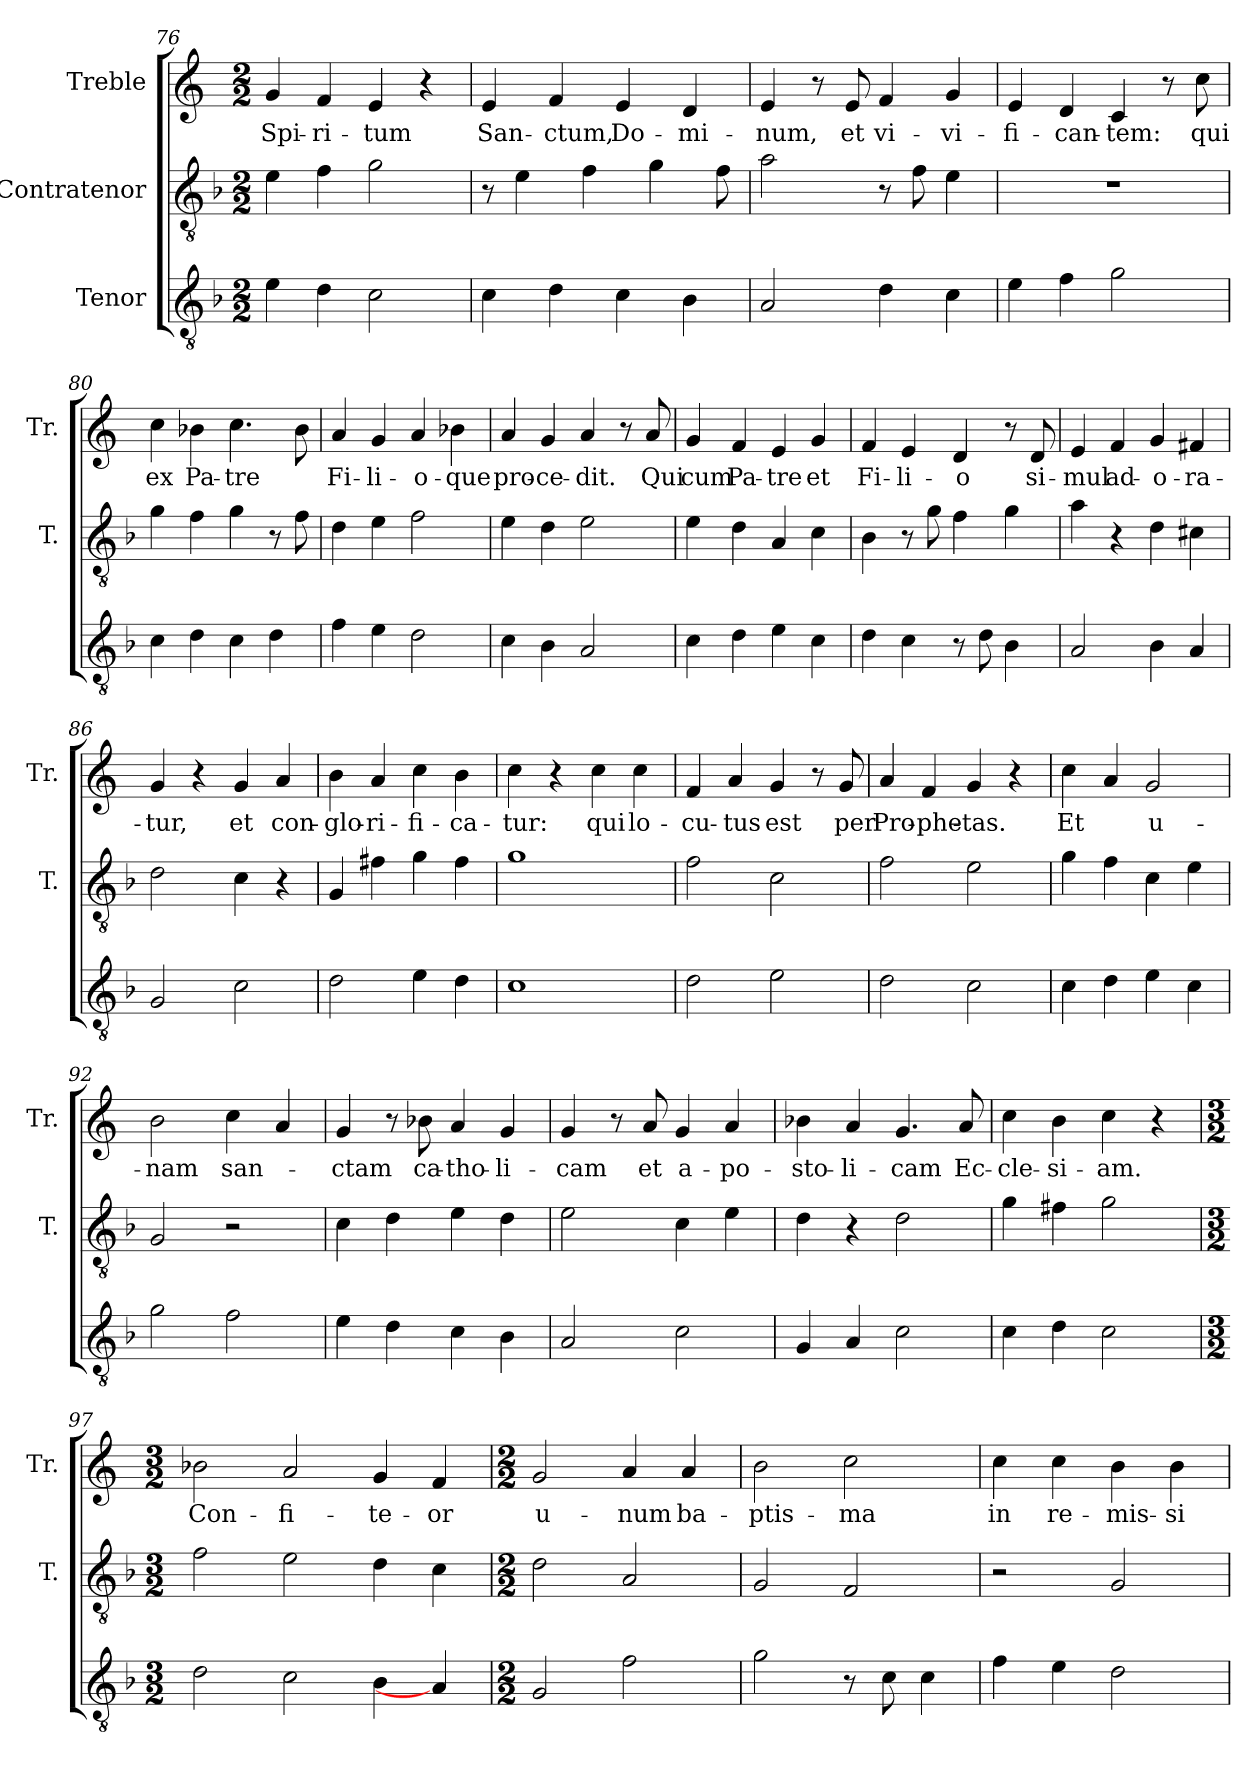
**kern	**kern	**kern	**text
*part3	*part2	*part1	*part1
*staff3	*staff2	*staff1	*staff1
*I"Tenor	*I"Contratenor	*I"Treble	*
*	*I'T.	*I'Tr.	*
*clefGv2	*clefGv2	*clefG2	*
*	*ITrd7c12	*	*
*k[b-]	*k[b-]	*k[]	*
*d:	*d:	*C:	*
*M2/2	*M2/2	*M2/2	*
=76	=76	=76	=76
!	!	!	!LO:LY:b:color=#000000
4ei\	4Ei\	4gi/	Spi-
!	!	!	!LO:LY:b:color=#000000
4di\	4Fi\	4fi/	-ri-
!	!	!	!LO:LY:b:color=#000000
2ci\	2Gi\	4ei/	-tum
.	.	4r	.
!!LO:LB:g=z
=77	=77	=77	=77
!	!	!	!LO:LY:b:color=#000000
4ci\	8r	4ei/	San-
.	4Ei\	.	.
!	!	!	!LO:LY:b:color=#000000
4di\	.	4fi/	-ctum,
.	4Fi\	.	.
!	!	!	!LO:LY:b:color=#000000
4ci\	.	4ei/	Do-
.	4Gi\	.	.
!	!	!	!LO:LY:b:color=#000000
4B-i\	.	4di/	-mi-
.	8Fi\L	.	.
=78	=78	=78	=78
!	!	!	!LO:LY:b:color=#000000
2Ai/	2Ai\	4ei/	-num,
.	.	8r	.
!	!	!	!LO:LY:b:color=#000000
.	.	8ei/L	et
!	!	!	!LO:LY:b:color=#000000
4di\	8r	4fi/	vi-
.	8Fi\L	.	.
!	!	!	!LO:LY:b:color=#000000
4ci\	4Ei\	4gi/	-vi-
=79	=79	=79	=79
!	!	!	!LO:LY:b:color=#000000
4ei\	1r	4ei/	-fi-
!	!	!	!LO:LY:b:color=#000000
4fi\	.	4di/	-can-
!	!	!	!LO:LY:b:color=#000000
2gi\	.	4ci/	-tem:
.	.	8r	.
!	!	!	!LO:LY:b:color=#000000
.	.	8cci\L	qui
=80	=80	=80	=80
!	!	!	!LO:LY:b:color=#000000
4ci\	4Gi\	4cci\	ex
!	!	!	!LO:LY:b:color=#000000
4di\	4Fi\	4b-Xi\	Pa-
!	!	!	!LO:LY:b:color=#000000
4ci\	4Gi\	4.cci\	-tre
4di\	8r	.	.
.	8Fi\L	8b-i\L	.
=81	=81	=81	=81
!	!	!	!LO:LY:b:color=#000000
4fi\	4Di\	4ai/	Fi-
!	!	!	!LO:LY:b:color=#000000
4ei\	4Ei\	4gi/	-li-
!	!	!	!LO:LY:b:color=#000000
2di\	2Fi\	4ai/	-o-
!	!	!	!LO:LY:b:color=#000000
.	.	4b-Xi\	-que
!!LO:PB:g=z
=82	=82	=82	=82
!	!	!	!LO:LY:b:color=#000000
4ci\	4Ei\	4ai/	pro-
!	!	!	!LO:LY:b:color=#000000
4B-i\	4Di\	4gi/	-ce-
!	!	!	!LO:LY:b:color=#000000
2Ai/	2Ei\	4ai/	-dit.
.	.	8r	.
!	!	!	!LO:LY:b:color=#000000
.	.	8ai/L	Qui
=83	=83	=83	=83
!	!	!	!LO:LY:b:color=#000000
4ci\	4Ei\	4gi/	cum
!	!	!	!LO:LY:b:color=#000000
4di\	4Di\	4fi/	Pa-
!	!	!	!LO:LY:b:color=#000000
4ei\	4AAi/	4ei/	-tre
!	!	!	!LO:LY:b:color=#000000
4ci\	4Ci\	4gi/	et
=84	=84	=84	=84
!	!	!	!LO:LY:b:color=#000000
4di\	4BB-i\	4fi/	Fi-
!	!	!	!LO:LY:b:color=#000000
4ci\	8r	4ei/	-li-
.	8Gi\L	.	.
!	!	!	!LO:LY:b:color=#000000
8r	4Fi\	4di/	-o
8di\L	.	.	.
4B-i\	4Gi\	8r	.
!	!	!	!LO:LY:b:color=#000000
.	.	8di/L	si-
=85	=85	=85	=85
!	!	!	!LO:LY:b:color=#000000
2Ai/	4Ai\	4ei/	-mul
!	!	!	!LO:LY:b:color=#000000
.	4r	4fi/	ad-
!	!	!	!LO:LY:b:color=#000000
4B-i\	4Di\	4gi/	-o-
!	!	!	!LO:LY:b:color=#000000
4Ai/	4C#Xi\	4f#Xi/	-ra-
=86	=86	=86	=86
!	!	!	!LO:LY:b:color=#000000
2Gi/	2Di\	4gi/	-tur,
.	.	4r	.
!	!	!	!LO:LY:b:color=#000000
2ci\	4Ci\	4gi/	et
!	!	!	!LO:LY:b:color=#000000
.	4r	4ai/	con-
=87	=87	=87	=87
!	!	!	!LO:LY:b:color=#000000
2di\	4GGi/	4bi\	-glo-
!	!	!	!LO:LY:b:color=#000000
.	4F#Xi\	4ai/	-ri-
!	!	!	!LO:LY:b:color=#000000
4ei\	4Gi\	4cci\	-fi-
!	!	!	!LO:LY:b:color=#000000
4di\	4F#i\	4bi\	-ca-
!!LO:LB:g=z
=88	=88	=88	=88
!	!	!	!LO:LY:b:color=#000000
1ci\	1Gi\	4cci\	-tur:
.	.	4r	.
!	!	!	!LO:LY:b:color=#000000
.	.	4cci\	qui
!	!	!	!LO:LY:b:color=#000000
.	.	4cci\	lo-
=89	=89	=89	=89
!	!	!	!LO:LY:b:color=#000000
2di\	2Fi\	4fi/	-cu-
!	!	!	!LO:LY:b:color=#000000
.	.	4ai/	-tus
!	!	!	!LO:LY:b:color=#000000
2ei\	2Ci\	4gi/	est
.	.	8r	.
!	!	!	!LO:LY:b:color=#000000
.	.	8gi/L	per
=90	=90	=90	=90
!	!	!	!LO:LY:b:color=#000000
2di\	2Fi\	4ai/	Pro-
!	!	!	!LO:LY:b:color=#000000
.	.	4fi/	-phe-
!	!	!	!LO:LY:b:color=#000000
2ci\	2Ei\	4gi/	-tas.
.	.	4r	.
=91	=91	=91	=91
!	!	!	!LO:LY:b:color=#000000
4ci\	4Gi\	4cci\	Et
4di\	4Fi\	4ai/	.
!	!	!	!LO:LY:b:color=#000000
4ei\	4Ci\	2gi/	u-
4ci\	4Ei\	.	.
=92	=92	=92	=92
!	!	!	!LO:LY:b:color=#000000
2gi\	2GGi/	2bi\	-nam
!	!	!	!LO:LY:b:color=#000000
2fi\	2r	4cci\	san-
.	.	4ai/	.
=93	=93	=93	=93
!	!	!	!LO:LY:b:color=#000000
4ei\	4Ci\	4gi/	-ctam
4di\	4Di\	8r	.
!	!	!	!LO:LY:b:color=#000000
.	.	8b-Xi\L	ca-
!	!	!	!LO:LY:b:color=#000000
4ci\	4Ei\	4ai/	-tho-
!	!	!	!LO:LY:b:color=#000000
4B-i\	4Di\	4gi/	-li-
!!LO:LB:g=z
=94	=94	=94	=94
!	!	!	!LO:LY:b:color=#000000
2Ai/	2Ei\	4gi/	-cam
.	.	8r	.
!	!	!	!LO:LY:b:color=#000000
.	.	8ai/L	et
!	!	!	!LO:LY:b:color=#000000
2ci\	4Ci\	4gi/	a-
!	!	!	!LO:LY:b:color=#000000
.	4Ei\	4ai/	-po-
=95	=95	=95	=95
!	!	!	!LO:LY:b:color=#000000
4Gi/	4Di\	4b-Xi\	-sto-
!	!	!	!LO:LY:b:color=#000000
4Ai/	4r	4ai/	-li-
!	!	!	!LO:LY:b:color=#000000
2ci\	2Di\	4.gi/	-cam
!	!	!	!LO:LY:b:color=#000000
.	.	8ai/L	Ec-
=96	=96	=96	=96
!	!	!	!LO:LY:b:color=#000000
4ci\	4Gi\	4cci\	-cle-
!	!	!	!LO:LY:b:color=#000000
4di\	4F#Xi\	4bi\	-si-
!	!	!	!LO:LY:b:color=#000000
2ci\	2Gi\	4cci\	-am.
.	.	4r	.
=97	=97	=97	=97
*M3/2	*M3/2	*M3/2	*
!	!	!	!LO:LY:b:color=#000000
2di\	2Fi\	2b-Xi\	Con-
!	!	!	!LO:LY:b:color=#000000
2ci\	2Ei\	2ai/	-fi-
!	!	!	!LO:LY:b:color=#000000
4B-i\	4Di\	4gi/	-te-
!	!	!	!LO:LY:b:color=#000000
4Ai/]	4Ci\	4fi/	-or
=98	=98	=98	=98
*M2/2	*M2/2	*M2/2	*
!	!	!	!LO:LY:b:color=#000000
2Gi/	2Di\	2gi/	u-
!	!	!	!LO:LY:b:color=#000000
2fi\	2AAi/	4ai/	-num
!	!	!	!LO:LY:b:color=#000000
.	.	4ai/	ba-
!!LO:PB:g=z
=99	=99	=99	=99
!	!	!	!LO:LY:b:color=#000000
2gi\	2GGi/	2bi\	-ptis-
!	!	!	!LO:LY:b:color=#000000
8r	2FFi/	2cci\	-ma
8ci\L	.	.	.
4ci\	.	.	.
=100	=100	=100	=100
!	!	!	!LO:LY:b:color=#000000
4fi\	2r	4cci\	in
!	!	!	!LO:LY:b:color=#000000
4ei\	.	4cci\	re-
!	!	!	!LO:LY:b:color=#000000
2di\	2GGi/	4bi\	-mis-
!	!	!	!LO:LY:b:color=#000000
.	.	4bi\	-si-
=	=	=	=
*-	*-	*-	*-
